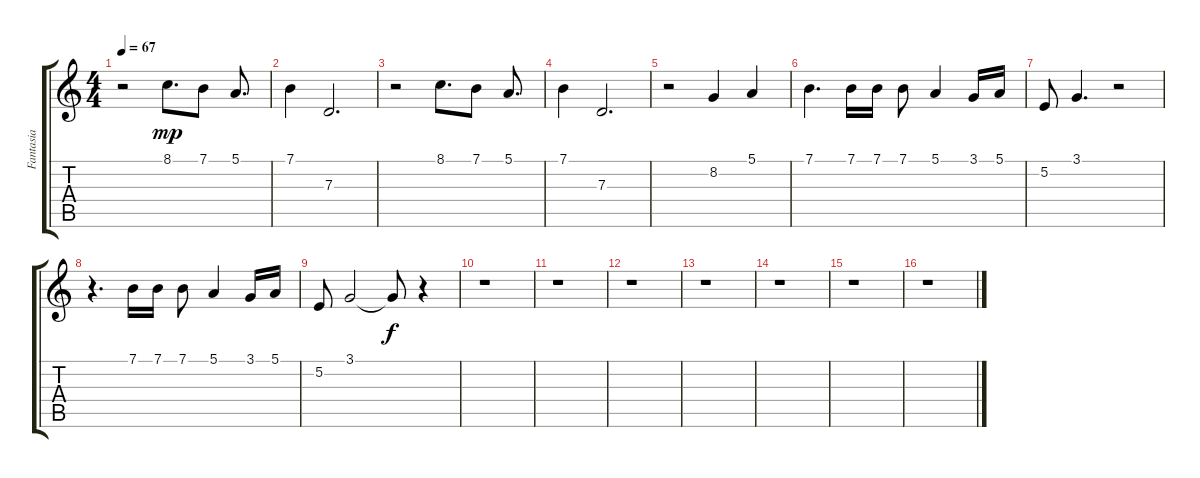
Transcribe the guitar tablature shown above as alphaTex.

\track ("Fantasia" "Fantasia") {instrument pad1newage}
\staff {score tabs}
\tuning (E4 B3 G3 D3 A2 E2) {hide}
\ts (4 4)
\tempo 67
\clef g2
\ks c
r.2{dy mp} 8.1.8{d} 7.1.8 5.1.8{d} |
7.1.4 7.3.2{d} |
r.2 8.1.8{d} 7.1.8 5.1.8{d} |
7.1.4 7.3.2{d} |
r.2 8.2.4 5.1.4 |
7.1.4{d} 7.1.16 7.1.16 7.1.8 5.1.4 3.1.16 5.1.16 |
5.2.8 3.1.4{d} r.2 |
r.4{d} 7.1.16 7.1.16 7.1.8 5.1.4 3.1.16 5.1.16 |
5.2.8 3.1.2 3.1{t}.8{dy f} r.4 |
r.1 |
r.1 |
r.1 |
r.1 |
r.1 |
r.1 |
r.1
